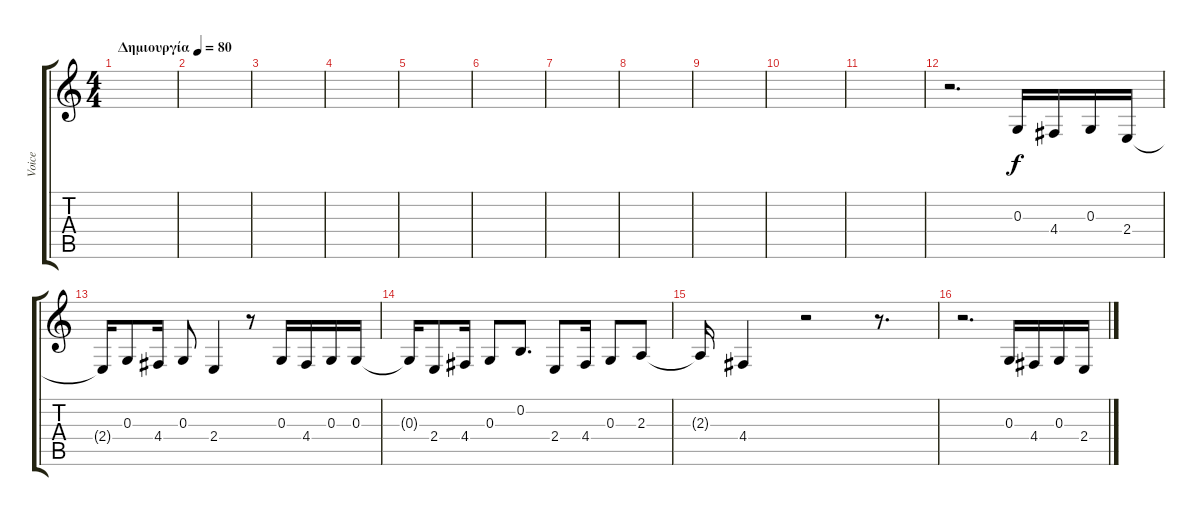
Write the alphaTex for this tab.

\track ("Voice" "Voice") {instrument violin}
\staff {score tabs}
\tuning (E4 B3 G3 D3 A2 E2) {hide}
\ts (4 4)
\tempo (80 "Δημιουργία")
\clef g2
\ks c
|
|
|
|
|
|
|
|
|
|
|
r.2{d} 0.3.16 4.4.16 0.3.16 2.4.16 |
2.4{t}.16 0.3.8 4.4.16 0.3.8 2.4.4 r.8 0.3.16 4.4.16 0.3.16 0.3.16 |
0.3{t}.16 2.4.8 4.4.16 0.3.8 0.2.8{d} 2.4.8 4.4.16 0.3.8 2.3.8 |
2.3{t}.16 4.4.4 r.2 r.8{d} |
r.2{d} 0.3.16 4.4.16 0.3.16 2.4.16
